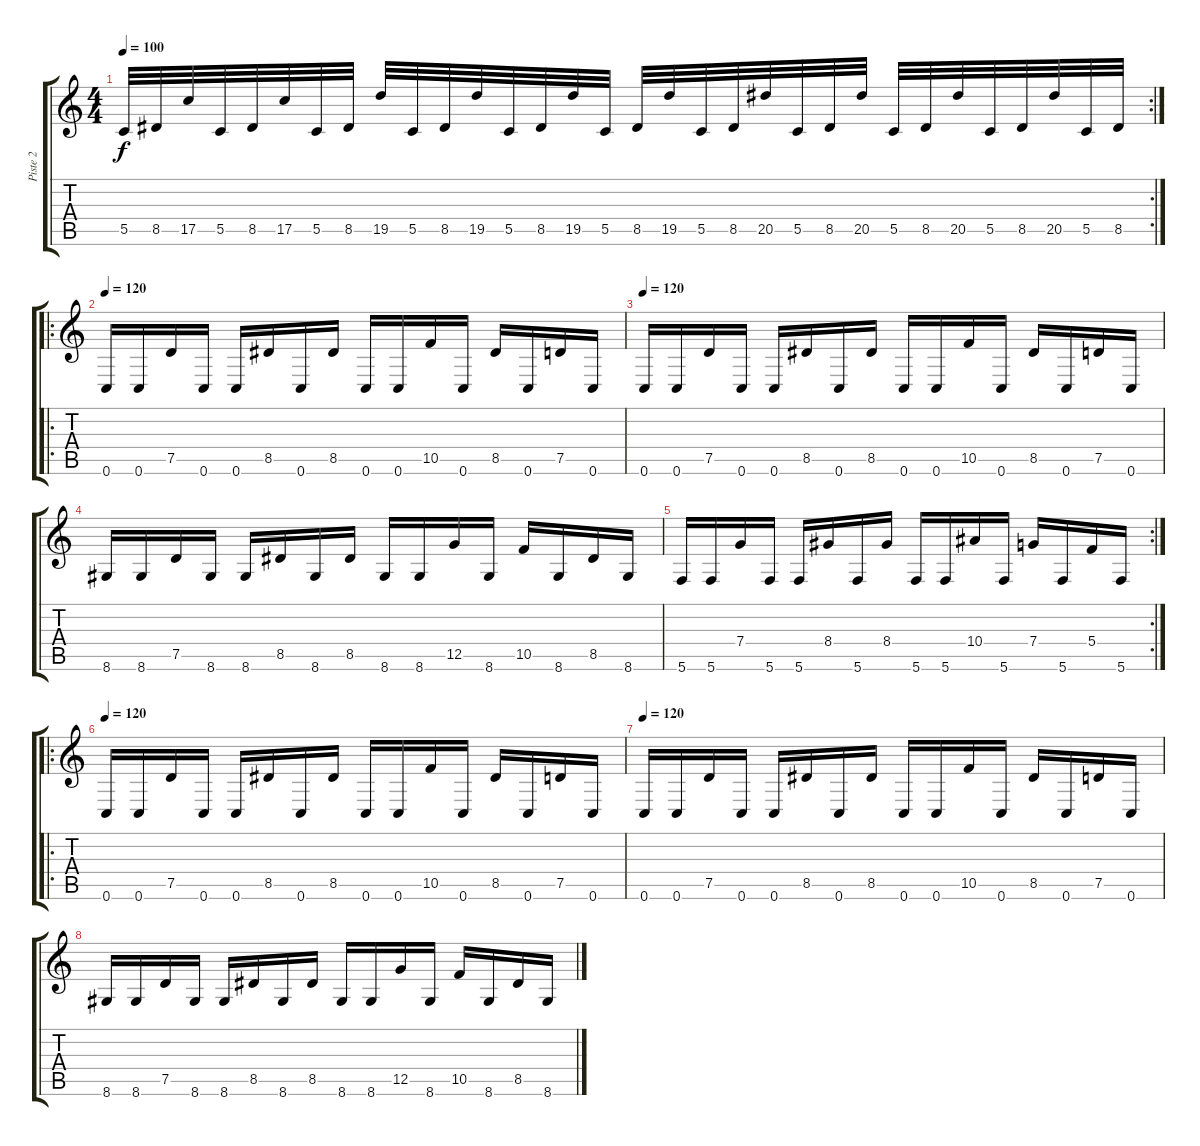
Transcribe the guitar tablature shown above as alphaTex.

\track ("Piste 2" "Piste 2") {instrument distortionguitar}
\staff {score tabs}
\tuning (D4 A3 F3 C3 G2 C2) {hide}
\rc 2
\ts (4 4)
\tempo 100
\clef g2
\ks c
5.5.32{dy f} 8.5.32 17.5.32 5.5.32 8.5.32 17.5.32 5.5.32 8.5.32 19.5.32 5.5.32 8.5.32 19.5.32 5.5.32 8.5.32 19.5.32 5.5.32 8.5.32 19.5.32 5.5.32 8.5.32 20.5.32 5.5.32 8.5.32 20.5.32 5.5.32 8.5.32 20.5.32 5.5.32 8.5.32 20.5.32 5.5.32 8.5.32 |
\ro
\tempo 120
0.6.16 0.6.16 7.5.16 0.6.16 0.6.16 8.5.16 0.6.16 8.5.16 0.6.16 0.6.16 10.5.16 0.6.16 8.5.16 0.6.16 7.5.16 0.6.16 |
\tempo 120
0.6.16 0.6.16 7.5.16 0.6.16 0.6.16 8.5.16 0.6.16 8.5.16 0.6.16 0.6.16 10.5.16 0.6.16 8.5.16 0.6.16 7.5.16 0.6.16 |
8.6.16 8.6.16 7.5.16 8.6.16 8.6.16 8.5.16 8.6.16 8.5.16 8.6.16 8.6.16 12.5.16 8.6.16 10.5.16 8.6.16 8.5.16 8.6.16 |
\rc 2
5.6.16 5.6.16 7.4.16 5.6.16 5.6.16 8.4.16 5.6.16 8.4.16 5.6.16 5.6.16 10.4.16 5.6.16 7.4.16 5.6.16 5.4.16 5.6.16 |
\ro
\tempo 120
0.6.16 0.6.16 7.5.16 0.6.16 0.6.16 8.5.16 0.6.16 8.5.16 0.6.16 0.6.16 10.5.16 0.6.16 8.5.16 0.6.16 7.5.16 0.6.16 |
\tempo 120
0.6.16 0.6.16 7.5.16 0.6.16 0.6.16 8.5.16 0.6.16 8.5.16 0.6.16 0.6.16 10.5.16 0.6.16 8.5.16 0.6.16 7.5.16 0.6.16 |
8.6.16 8.6.16 7.5.16 8.6.16 8.6.16 8.5.16 8.6.16 8.5.16 8.6.16 8.6.16 12.5.16 8.6.16 10.5.16 8.6.16 8.5.16 8.6.16
